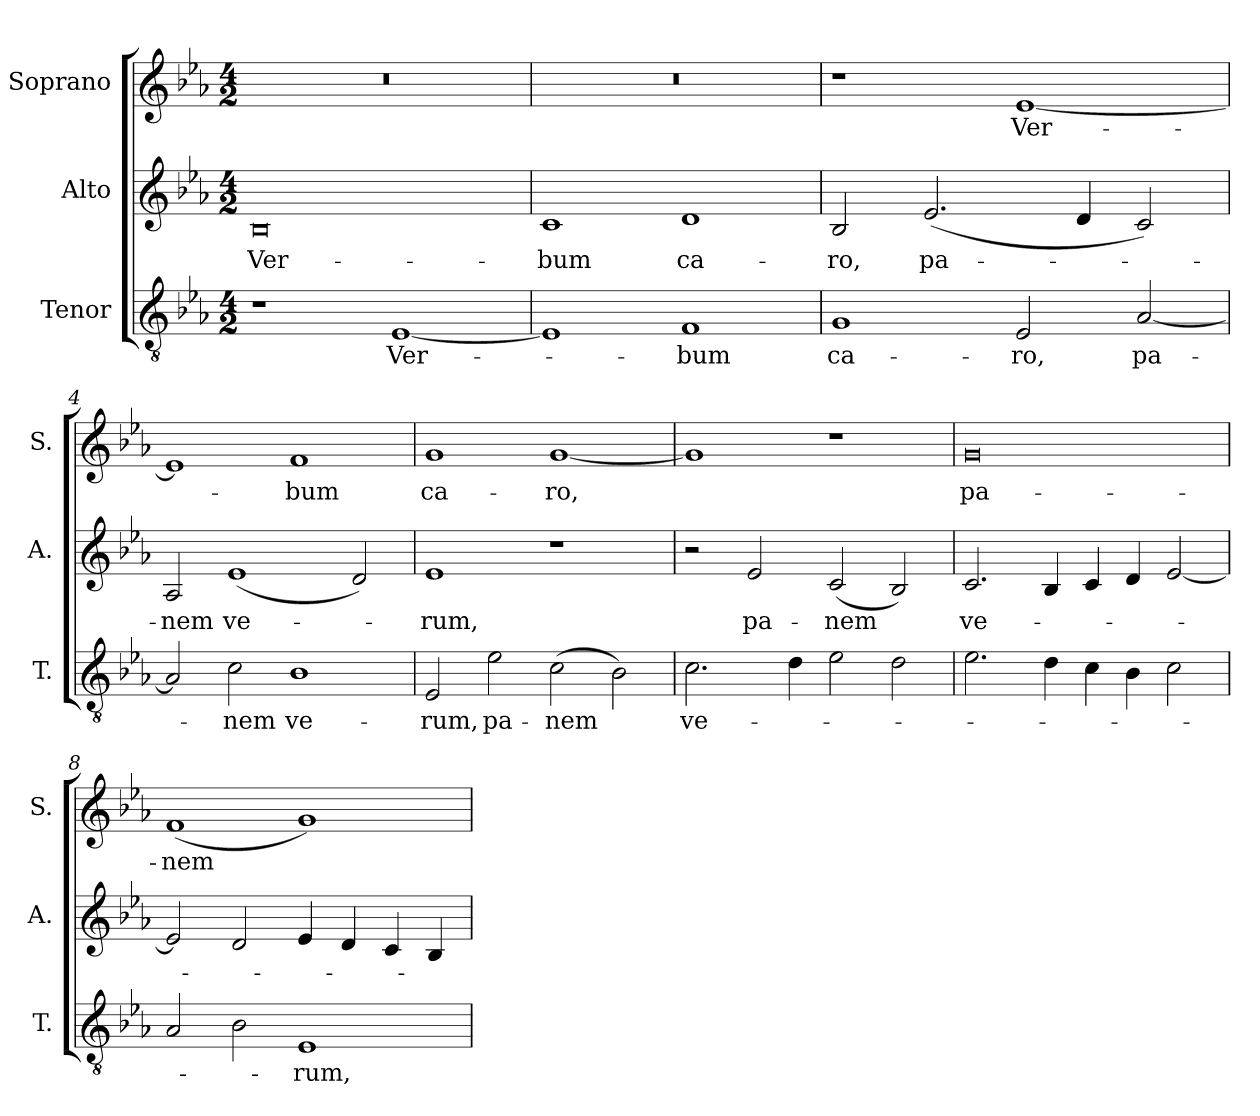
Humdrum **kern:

**kern	**text	**kern	**text	**kern	**text
*part3	*part3	*part2	*part2	*part1	*part1
*staff3	*staff3	*staff2	*staff2	*staff1	*staff1
*I"Tenor	*	*I"Alto	*	*I"Soprano	*
*I'T.	*	*I'A.	*	*I'S.	*
!!LO:PB:g=z
*clefGv2	*	*clefG2	*	*clefG2	*
*ITrd7c12	*	*	*	*	*
*k[b-e-a-]	*	*k[b-e-a-]	*	*k[b-e-a-]	*
*E-:	*	*E-:	*	*E-:	*
*M4/2	*	*M4/2	*	*M4/2	*
*MM184	*	*MM184	*	*MM184	*
=1	=1	=1	=1	=1	=1
!	!	!	!LO:LY:b:color=#000000	!LO:N:vis=1	!
1r	.	0B-i	Ver-	0r	.
!	!LO:LY:b:color=#000000	!	!	!	!
[1EE-i	Ver-	.	.	.	.
=2	=2	=2	=2	=2	=2
!	!	!	!LO:LY:b:color=#000000	!LO:N:vis=1	!
1EE-i]	.	1ci	-bum	0r	.
!	!LO:LY:b:color=#000000	!	!	!	!
!	!	!	!LO:LY:b:color=#000000	!	!
1FFi	-bum	1di	ca-	.	.
=3	=3	=3	=3	=3	=3
!	!LO:LY:b:color=#000000	!	!	!	!
!	!	!	!LO:LY:b:color=#000000	!	!
1GGi	ca-	2B-i/	-ro,	1r	.
!	!	!	!LO:LY:b:color=#000000	!	!
.	.	(2.e-i/	pa-	.	.
!	!LO:LY:b:color=#000000	!	!	!	!
!	!	!	!	!	!LO:LY:b:color=#000000
2EE-i/	-ro,	.	.	[1e-i	Ver-
.	.	4di/	.	.	.
!	!LO:LY:b:color=#000000	!	!	!	!
[2AA-i/	pa-	2ci/)	.	.	.
=4	=4	=4	=4	=4	=4
!	!	!	!LO:LY:b:color=#000000	!	!
2AA-i/]	.	2A-i/	-nem	1e-i]	.
!	!LO:LY:b:color=#000000	!	!	!	!
!	!	!	!LO:LY:b:color=#000000	!	!
2Ci\	-nem	(1e-i	ve-	.	.
!	!LO:LY:b:color=#000000	!	!	!	!
!	!	!	!	!	!LO:LY:b:color=#000000
1BB-i	ve-	.	.	1fi	-bum
.	.	2di/)	.	.	.
=5	=5	=5	=5	=5	=5
!	!LO:LY:b:color=#000000	!	!	!	!
!	!	!	!LO:LY:b:color=#000000	!	!
!	!	!	!	!	!LO:LY:b:color=#000000
2EE-i/	-rum,	1e-i	-rum,	1gi	ca-
!	!LO:LY:b:color=#000000	!	!	!	!
2E-i\	pa-	.	.	.	.
!	!LO:LY:b:color=#000000	!	!	!	!
!	!	!	!	!	!LO:LY:b:color=#000000
(2Ci\	-nem	1r	.	[1gi	-ro,
2BB-i\)	.	.	.	.	.
=6	=6	=6	=6	=6	=6
!	!LO:LY:b:color=#000000	!	!	!	!
2.Ci\	ve-	2r	.	1gi]	.
!	!	!	!LO:LY:b:color=#000000	!	!
.	.	2e-i/	pa-	.	.
4Di\	.	.	.	.	.
!	!	!	!LO:LY:b:color=#000000	!	!
2E-i\	.	(2ci/	-nem	1r	.
2Di\	.	2B-i/)	.	.	.
=7	=7	=7	=7	=7	=7
!	!	!	!LO:LY:b:color=#000000	!	!
!	!	!	!	!	!LO:LY:b:color=#000000
2.E-i\	.	2.ci/	ve-	0gi	pa-
4Di\	.	4B-i/	.	.	.
4Ci\	.	4ci/	.	.	.
4BB-i\	.	4di/	.	.	.
2Ci\	.	[2e-i/	.	.	.
!!LO:LB:g=z
=8	=8	=8	=8	=8	=8
!	!	!	!	!	!LO:LY:b:color=#000000
2AA-i/	.	2e-i/]	.	(1fi	-nem
2BB-i\	.	2di/	.	.	.
!	!LO:LY:b:color=#000000	!	!	!	!
1EE-i	-rum,	4e-i/	.	1gi)	.
.	.	4di/	.	.	.
.	.	4ci/	.	.	.
.	.	4B-i/	.	.	.
=	=	=	=	=	=
*-	*-	*-	*-	*-	*-
